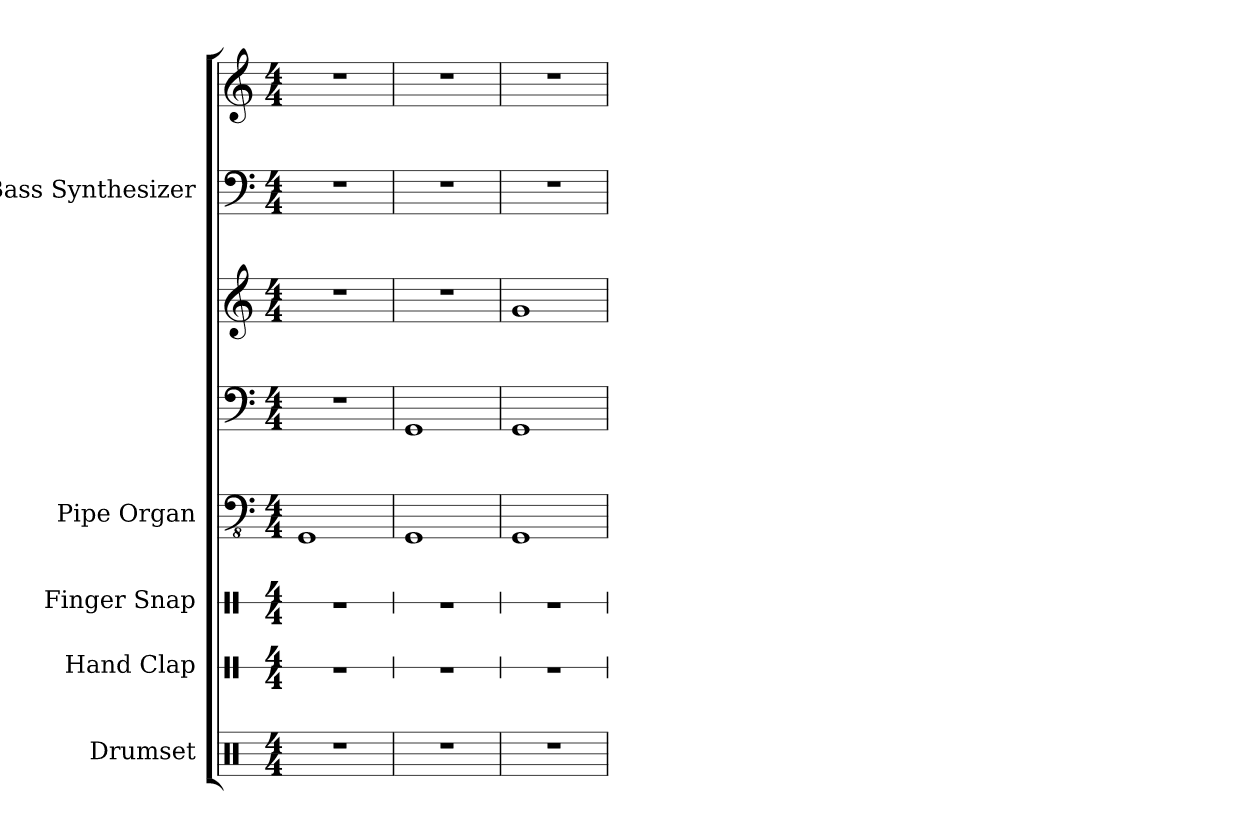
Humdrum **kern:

**kern	**kern	**kern	**kern	**kern	**kern	**kern	**kern
*part5	*part4	*part3	*part2	*part2	*part2	*part1	*part1
*staff8	*staff7	*staff6	*staff5	*staff4	*staff3	*staff2	*staff1
*I"Drumset	*I"Hand Clap	*I"Finger Snap	*I"Pipe Organ	*	*	*I"Bass Synthesizer	*
*I'D. Set	*I'Hd. Clp.	*I'Fi. Sna.	*I'Org.	*	*	*I'Synth.	*
*	*stria1	*stria1	*	*	*	*	*
*clefX	*clefX	*clefX	*clefFv4	*clefF4	*clefG2	*clefF4	*clefG2
*	*	*	*ITrd7c12	*ITrd7c12	*ITrd7c12	*	*
*k[]	*k[]	*k[]	*k[]	*k[]	*k[]	*k[]	*k[]
*M4/4	*M4/4	*M4/4	*M4/4	*M4/4	*M4/4	*M4/4	*M4/4
=1	=1	=1	=1	=1	=1	=1	=1
1r	1r	1r	1GGGG	1r	1r	1r	1r
=2	=2	=2	=2	=2	=2	=2	=2
1r	1r	1r	1GGGG	1GGG	1r	1r	1r
=3	=3	=3	=3	=3	=3	=3	=3
1r	1r	1r	1GGGG	1GGG	1G	1r	1r
=	=	=	=	=	=	=	=
*-	*-	*-	*-	*-	*-	*-	*-
